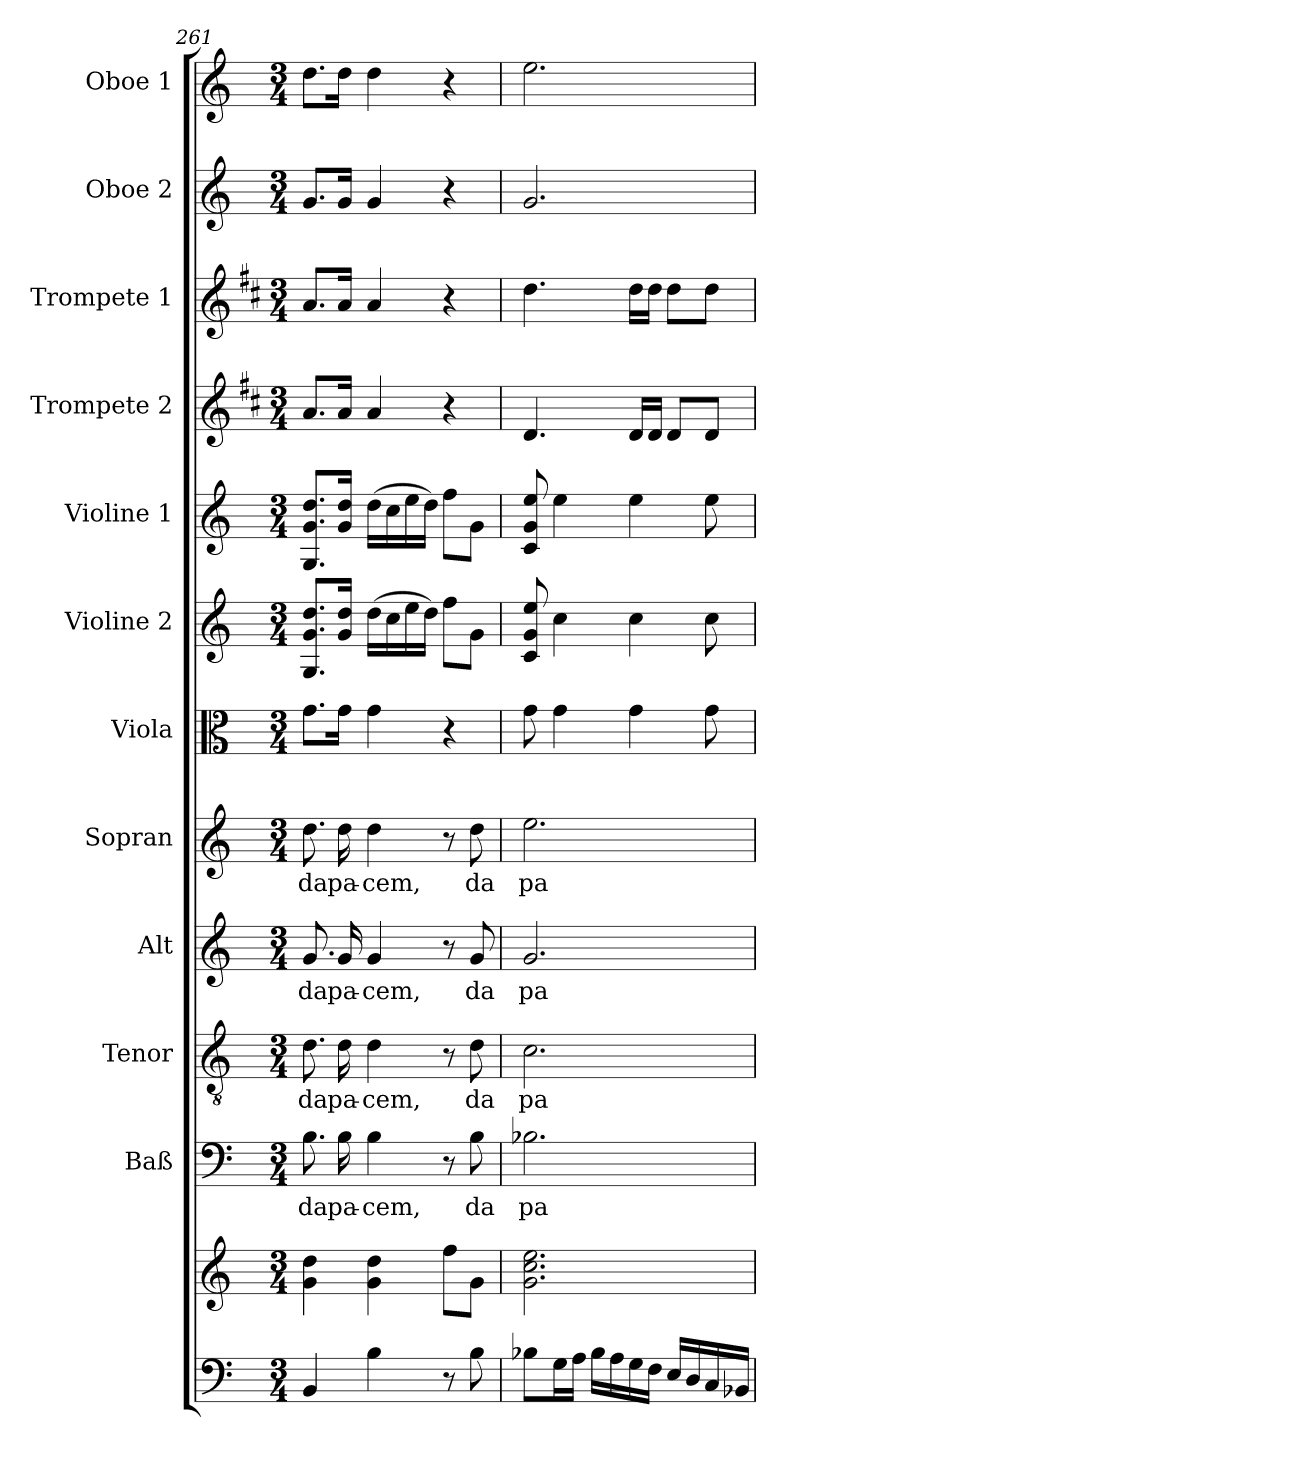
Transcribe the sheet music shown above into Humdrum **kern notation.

**kern	**kern	**kern	**text	**kern	**text	**kern	**text	**kern	**text	**kern	**kern	**kern	**kern	**kern	**kern	**kern
*part12	*part12	*part11	*part11	*part10	*part10	*part9	*part9	*part8	*part8	*part7	*part6	*part5	*part4	*part3	*part2	*part1
*staff13	*staff12	*staff11	*staff11	*staff10	*staff10	*staff9	*staff9	*staff8	*staff8	*staff7	*staff6	*staff5	*staff4	*staff3	*staff2	*staff1
*	*	*I"Baß	*	*I"Tenor	*	*I"Alt	*	*I"Sopran	*	*I"Viola	*I"Violine 2	*I"Violine 1	*I"Trompete 2	*I"Trompete 1	*I"Oboe 2	*I"Oboe 1
*	*	*I'Baß	*	*I'Ten	*	*I'Alt	*	*I'Sop	*	*I'Vla.	*I'Vln. 2	*I'Vln. 1	*I'Trp. 2	*I'Trp. 1	*I'Ob. 2	*I'Ob. 1
*clefF4	*clefG2	*clefF4	*	*clefGv2	*	*clefG2	*	*clefG2	*	*clefC3	*clefG2	*clefG2	*clefG2	*clefG2	*clefG2	*clefG2
*	*	*	*	*	*	*	*	*	*	*	*	*	*ITrd1c2	*ITrd1c2	*	*
*k[]	*k[]	*k[]	*	*k[]	*	*k[]	*	*k[]	*	*k[]	*k[]	*k[]	*k[]	*k[]	*k[]	*k[]
*C:	*C:	*C:	*	*C:	*	*C:	*	*C:	*	*C:	*C:	*C:	*C:	*C:	*C:	*C:
*M3/4	*M3/4	*M3/4	*	*M3/4	*	*M3/4	*	*M3/4	*	*M3/4	*M3/4	*M3/4	*M3/4	*M3/4	*M3/4	*M3/4
=261	=261	=261	=261	=261	=261	=261	=261	=261	=261	=261	=261	=261	=261	=261	=261	=261
!	!	!	!LO:LY:b	!	!LO:LY:b	!	!LO:LY:b	!	!LO:LY:b	!	!	!	!	!	!	!
4BB/	4g\ 4dd\	8.B\	da	8.d\	da	8.g/	da	8.dd\	da	8.g\L	8.G/ 8.g/ 8.dd/L	8.G/ 8.g/ 8.dd/L	8.g/L	8.g/L	8.g/L	8.dd\L
!	!	!	!LO:LY:b	!	!LO:LY:b	!	!LO:LY:b	!	!LO:LY:b	!	!	!	!	!	!	!
.	.	16B\	pa-	16d\	pa-	16g/	pa-	16dd\	pa-	16g\Jk	16g/ 16dd/Jk	16g/ 16dd/Jk	16g/Jk	16g/Jk	16g/Jk	16dd\Jk
!	!	!	!LO:LY:b	!	!LO:LY:b	!	!LO:LY:b	!	!LO:LY:b	!	!	!	!	!	!	!
4B\	4g\ 4dd\	4B\	-cem,	4d\	-cem,	4g/	-cem,	4dd\	-cem,	4g\	(>16dd\LL	(>16dd\LL	4g/	4g/	4g/	4dd\
.	.	.	.	.	.	.	.	.	.	.	16cc\	16cc\	.	.	.	.
.	.	.	.	.	.	.	.	.	.	.	16ee\	16ee\	.	.	.	.
.	.	.	.	.	.	.	.	.	.	.	16dd\JJ)	16dd\JJ)	.	.	.	.
8r	8ff\L	8r	.	8r	.	8r	.	8r	.	4r	8ff\L	8ff\L	4r	4r	4r	4r
!	!	!	!LO:LY:b	!	!LO:LY:b	!	!LO:LY:b	!	!LO:LY:b	!	!	!	!	!	!	!
8B\	8g\J	8B\	da	8d\	da	8g/	da	8dd\	da	.	8g\J	8g\J	.	.	.	.
=262	=262	=262	=262	=262	=262	=262	=262	=262	=262	=262	=262	=262	=262	=262	=262	=262
!	!	!	!LO:LY:b	!	!LO:LY:b	!	!LO:LY:b	!	!LO:LY:b	!	!	!	!	!	!	!
8B-X\L	2.g\ 2.cc\ 2.ee\	2.B-X\	pa-	2.c\	pa-	2.g/	pa-	2.ee\	pa-	8g\	8c/ 8g/ 8ee/	8c/ 8g/ 8ee/	4.c/	4.cc\	2.g/	2.ee\
16G\L	.	.	.	.	.	.	.	.	.	4g\	4cc\	4ee\	.	.	.	.
16A\JJ	.	.	.	.	.	.	.	.	.	.	.	.	.	.	.	.
16B-\LL	.	.	.	.	.	.	.	.	.	.	.	.	.	.	.	.
16A\	.	.	.	.	.	.	.	.	.	.	.	.	.	.	.	.
16G\	.	.	.	.	.	.	.	.	.	4g\	4cc\	4ee\	16c/LL	16cc\LL	.	.
16F\JJ	.	.	.	.	.	.	.	.	.	.	.	.	16c/JJ	16cc\JJ	.	.
16E/LL	.	.	.	.	.	.	.	.	.	.	.	.	8c/L	8cc\L	.	.
16D/	.	.	.	.	.	.	.	.	.	.	.	.	.	.	.	.
16C/	.	.	.	.	.	.	.	.	.	8g\	8cc\	8ee\	8c/J	8cc\J	.	.
16BB-X/JJ	.	.	.	.	.	.	.	.	.	.	.	.	.	.	.	.
=	=	=	=	=	=	=	=	=	=	=	=	=	=	=	=	=
*-	*-	*-	*-	*-	*-	*-	*-	*-	*-	*-	*-	*-	*-	*-	*-	*-
